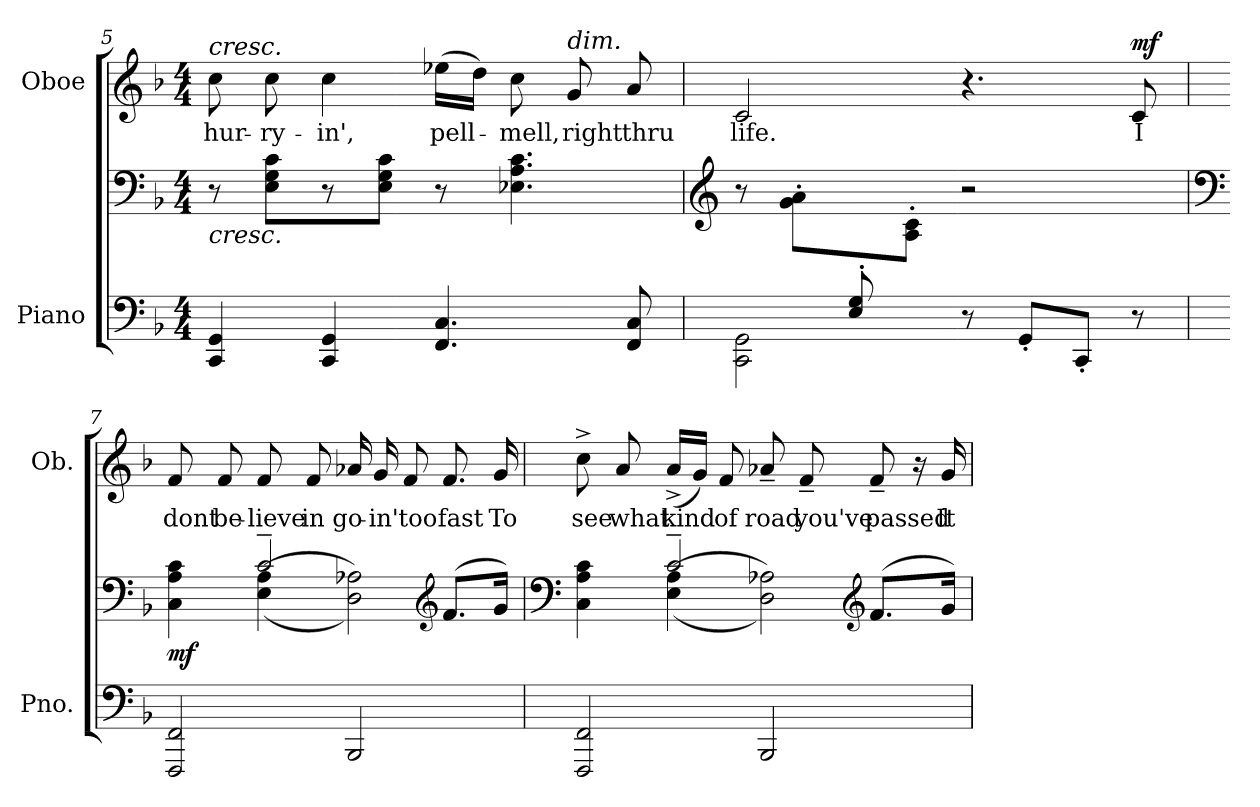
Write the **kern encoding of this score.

**kern	**kern	**dynam	**kern	**text	**dynam
*part2	*part2	*part2	*part1	*part1	*part1
*staff3	*staff2	*staff2/3	*staff1	*staff1	*staff1
*I"Piano	*	*	*I"Oboe	*	*
*I'Pno.	*	*	*I'Ob.	*	*
!!LO:LB:g=z
*clefF4	*clefF4	*	*clefG2	*	*
*k[b-]	*k[b-]	*	*k[b-]	*	*
*M4/4	*M4/4	*	*M4/4	*	*
=5	=5	=5	=5	=5	=5
!	!	!	!LO:TX:a:i:t=cresc.	!	!
!	!LO:TX:b:i:t=cresc.	!	!	!	!
!	!	!	!	!LO:LY:b	!
4CC/ 4GG/	8r	.	8cc\	hur-	.
!	!	!	!	!LO:LY:b	!
.	8E\ 8G\ 8c\L	.	8cc\	-ry-	.
!	!	!	!	!LO:LY:b	!
4CC/ 4GG/	8r	.	4cc\	-in',	.
.	8E\ 8G\ 8c\J	.	.	.	.
!	!	!	!	!LO:LY:b	!
4.FF/ 4.C/	8r	.	(16ee-X\LL	pell-	.
.	.	.	16dd\JJ)	.	.
!	!	!	!	!LO:LY:b	!
.	4.E-X\ 4.A\ 4.c\	.	8cc\	-mell,	.
!	!	!	!LO:TX:a:i:t=dim.	!	!
!	!	!	!	!LO:LY:b	!
.	.	.	8g/	right	.
!	!	!	!	!LO:LY:b	!
8FF/ 8C/	.	.	8a/	thru	.
=6	=6	=6	=6	=6	=6
*	*clefG2	*	*	*	*
*^	*	*	*	*	*
!	!	!	!	!	!LO:LY:b	!
4ryy	2CC\ 2GG\	8r	.	2c/	life.	.
.	.	8g\' 8a\'L	.	.	.	.
8E/' 8G/'	.	8ryy	.	.	.	.
2ryy	.	8A\' 8c\'J	.	.	.	.
.	8r	2r	.	4.r	.	.
*8ba	*	*	*	*	*	*
.	8GGG'/L	.	.	.	.	.
.	8CCC'/J	.	.	.	.	.
*X8ba	*	*	*	*	*	*
!	!	!	!	!	!LO:LY:b	!LO:DY:a
8ryy	8r	.	.	8c/	I	mf
*v	*v	*	*	*	*	*
=7	=7	=7	=7	=7	=7
*	*clefF4	*	*	*	*
*^	*^	*	*	*	*
!	!	!	!	!LO:DY:b	!	!LO:LY:b	!
*v	*v	*	*	*	*	*	*
2FFF/ 2FF/	4C\ 4A\ 4c\	4ryy	mf	8f/	dont	.
!	!	!	!	!	!LO:LY:b	!
.	.	.	.	8f/	be-	.
!	!	!	!	!	!LO:LY:b	!
.	2c~/	(>(4E\ 4A\	.	8f/	-lieve	.
!	!	!	!	!	!LO:LY:b	!
.	.	.	.	8f/	in	.
!	!	!	!	!	!LO:LY:b	!
2BBB-/	.	2D\ 2A-X\))	.	16a-X/	go-	.
!	!	!	!	!	!LO:LY:b	!
.	.	.	.	16g/	-in'	.
!	!	!	!	!	!LO:LY:b	!
.	.	.	.	8f/	too	.
*	*clefG2	*	*	*	*	*
!	!	!	!	!	!LO:LY:b	!
.	(8.f/L	.	.	8.f/	fast	.
!	!	!	!	!	!LO:LY:b	!
.	16g/Jk)	.	.	16g/	To	.
!!LO:LB:g=z
=8	=8	=8	=8	=8	=8	=8
*	*clefF4	*	*	*	*	*
!	!	!	!	!	!LO:LY:b	!
2FFF/ 2FF/	4C\ 4A\ 4c\	4ryy	.	8cc^\	see	.
!	!	!	!	!	!LO:LY:b	!
.	.	.	.	8a/	what	.
!	!	!	!	!	!LO:LY:b	!
.	2c~/	(>(4E\ 4A\	.	(16a^/LL	kind	.
.	.	.	.	16g/JJ)	.	.
!	!	!	!	!	!LO:LY:b	!
.	.	.	.	8f/	of	.
!	!	!	!	!	!LO:LY:b	!
2BBB-/	.	2D\ 2A-X\))	.	8a-X~/	road	.
!	!	!	!	!	!LO:LY:b	!
.	.	.	.	8f~/	you've	.
*	*clefG2	*	*	*	*	*
!	!	!	!	!	!LO:LY:b	!
.	(8.f/L	.	.	8f~/	passed	.
.	.	.	.	16r	.	.
!	!	!	!	!	!LO:LY:b	!
.	16g/Jk)	.	.	16g/	It	.
*	*v	*v	*	*	*	*
=	=	=	=	=	=
*-	*-	*-	*-	*-	*-
